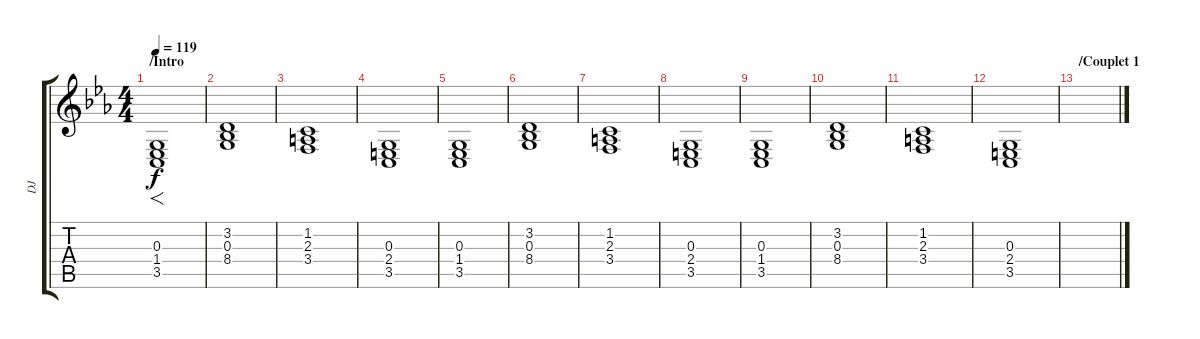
\track ("DJ" "DJ") {instrument tremolostrings}
\staff {score tabs}
\tuning (E4 B3 G3 D3 A2 E2) {hide}
\ts (4 4)
\section ("" "/Intro")
\tempo 119
\clef g2
\ks cminor
(0.3 1.4 3.5).1{f dy f instrument tremolostrings} |
(3.2 0.3 8.4).1{volume 11} |
(1.2 2.3 3.4).1 |
(0.3 2.4 3.5).1{volume 12} |
(0.3 1.4 3.5).1 |
(3.2 0.3 8.4).1 |
(1.2 2.3 3.4).1 |
(0.3 2.4 3.5).1 |
(0.3 1.4 3.5).1 |
(3.2 0.3 8.4).1 |
(1.2 2.3 3.4).1 |
(0.3 2.4 3.5).1 |
\section ("" "/Couplet 1")
